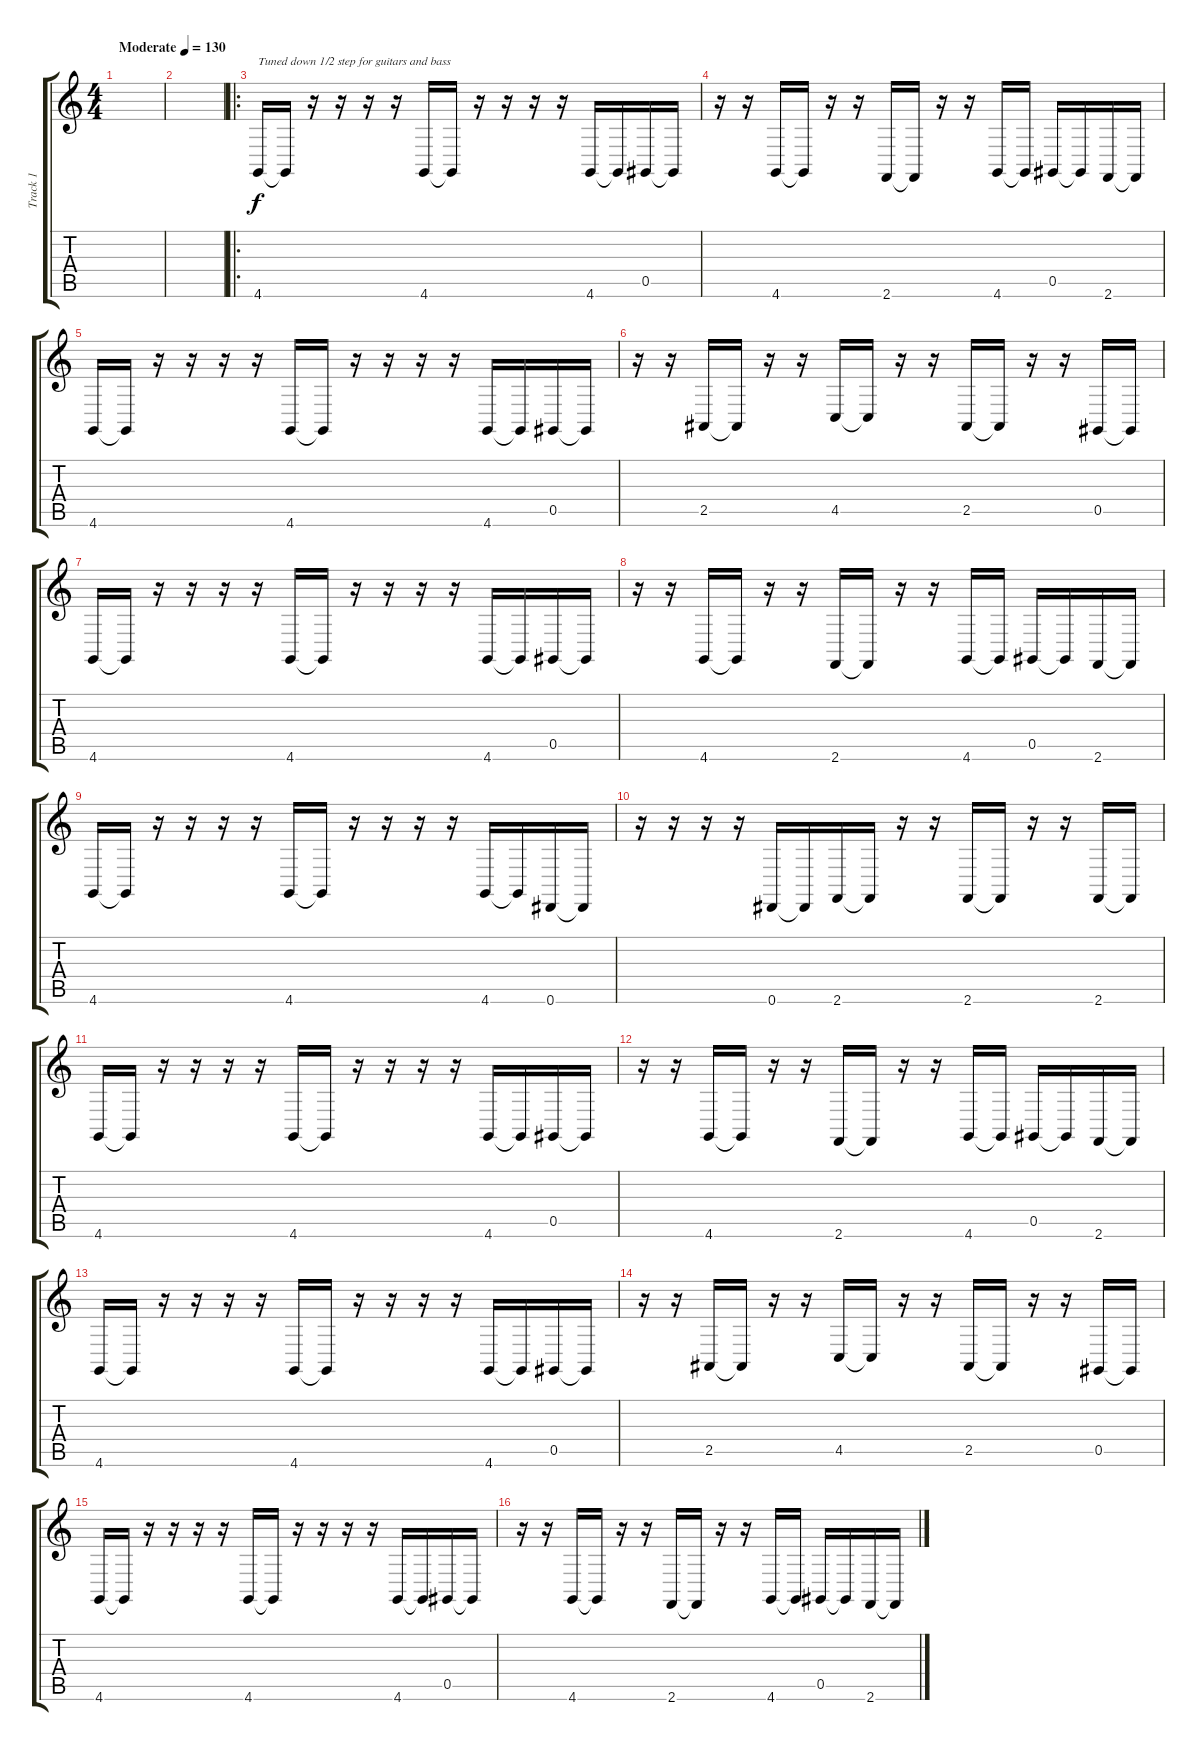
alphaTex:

\track ("Track 1" "Track 1") {instrument lead5charang}
\staff {score tabs}
\tuning (Eb4 Bb3 Gb3 Db3 Ab2 Eb2) {hide}
\ts (4 4)
\tempo (130 "Moderate")
\clef g2
\ks c
|
|
\ro
4.6.16{txt "Tuned down 1/2 step for guitars and bass"} 4.6{t}.16 r.16 r.16 r.16 r.16 4.6.16 4.6{t}.16 r.16 r.16 r.16 r.16 4.6.16 4.6{t}.16 0.5.16 0.5{t}.16 |
r.16 r.16 4.6.16 4.6{t}.16 r.16 r.16 2.6.16 2.6{t}.16 r.16 r.16 4.6.16 4.6{t}.16 0.5.16 0.5{t}.16 2.6.16 2.6{t}.16 |
4.6.16 4.6{t}.16 r.16 r.16 r.16 r.16 4.6.16 4.6{t}.16 r.16 r.16 r.16 r.16 4.6.16 4.6{t}.16 0.5.16 0.5{t}.16 |
r.16 r.16 2.5.16 2.5{t}.16 r.16 r.16 4.5.16 4.5{t}.16 r.16 r.16 2.5.16 2.5{t}.16 r.16 r.16 0.5.16 0.5{t}.16 |
4.6.16 4.6{t}.16 r.16 r.16 r.16 r.16 4.6.16 4.6{t}.16 r.16 r.16 r.16 r.16 4.6.16 4.6{t}.16 0.5.16 0.5{t}.16 |
r.16 r.16 4.6.16 4.6{t}.16 r.16 r.16 2.6.16 2.6{t}.16 r.16 r.16 4.6.16 4.6{t}.16 0.5.16 0.5{t}.16 2.6.16 2.6{t}.16 |
4.6.16 4.6{t}.16 r.16 r.16 r.16 r.16 4.6.16 4.6{t}.16 r.16 r.16 r.16 r.16 4.6.16 4.6{t}.16 0.6.16 0.6{t}.16 |
r.16 r.16 r.16 r.16 0.6.16 0.6{t}.16 2.6.16 2.6{t}.16 r.16 r.16 2.6.16 2.6{t}.16 r.16 r.16 2.6.16 2.6{t}.16 |
4.6.16 4.6{t}.16 r.16 r.16 r.16 r.16 4.6.16 4.6{t}.16 r.16 r.16 r.16 r.16 4.6.16 4.6{t}.16 0.5.16 0.5{t}.16 |
r.16 r.16 4.6.16 4.6{t}.16 r.16 r.16 2.6.16 2.6{t}.16 r.16 r.16 4.6.16 4.6{t}.16 0.5.16 0.5{t}.16 2.6.16 2.6{t}.16 |
4.6.16 4.6{t}.16 r.16 r.16 r.16 r.16 4.6.16 4.6{t}.16 r.16 r.16 r.16 r.16 4.6.16 4.6{t}.16 0.5.16 0.5{t}.16 |
r.16 r.16 2.5.16 2.5{t}.16 r.16 r.16 4.5.16 4.5{t}.16 r.16 r.16 2.5.16 2.5{t}.16 r.16 r.16 0.5.16 0.5{t}.16 |
4.6.16 4.6{t}.16 r.16 r.16 r.16 r.16 4.6.16 4.6{t}.16 r.16 r.16 r.16 r.16 4.6.16 4.6{t}.16 0.5.16 0.5{t}.16 |
r.16 r.16 4.6.16 4.6{t}.16 r.16 r.16 2.6.16 2.6{t}.16 r.16 r.16 4.6.16 4.6{t}.16 0.5.16 0.5{t}.16 2.6.16 2.6{t}.16
